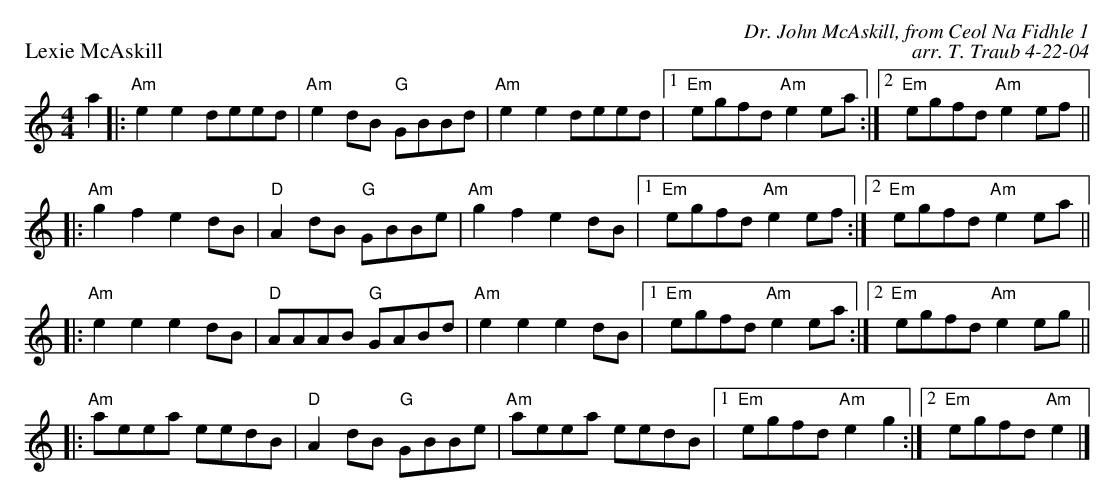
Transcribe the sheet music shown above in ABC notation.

X:1
P: Lexie McAskill
C: Dr. John McAskill, from Ceol Na Fidhle 1
C: arr. T. Traub 4-22-04
M: 4/4
K: Am
L: 1/8
a2|: "Am"e2 e2 deed|"Am"e2 dB "G"GBBd|"Am"e2 e2 deed|1 "Em"egfd "Am"e2 ea :|2 "Em"egfd "Am"e2 ef ||
|: "Am"g2 f2 e2 dB|"D"A2 dB "G"GBBe|"Am"g2 f2 e2 dB|1"Em"egfd "Am"e2 ef :|2"Em"egfd "Am"e2 ea ||
|: "Am"e2 e2 e2 dB|"D"AAAB "G"GABd|"Am"e2 e2 e2 dB |1 "Em"egfd "Am"e2 ea :|2 "Em"egfd "Am"e2 eg ||
|: "Am"aeea eedB|"D"A2 dB "G"GBBe|"Am"aeea eedB|1"Em"egfd "Am"e2 g2 :|2 "Em"egfd "Am"e2 |]
